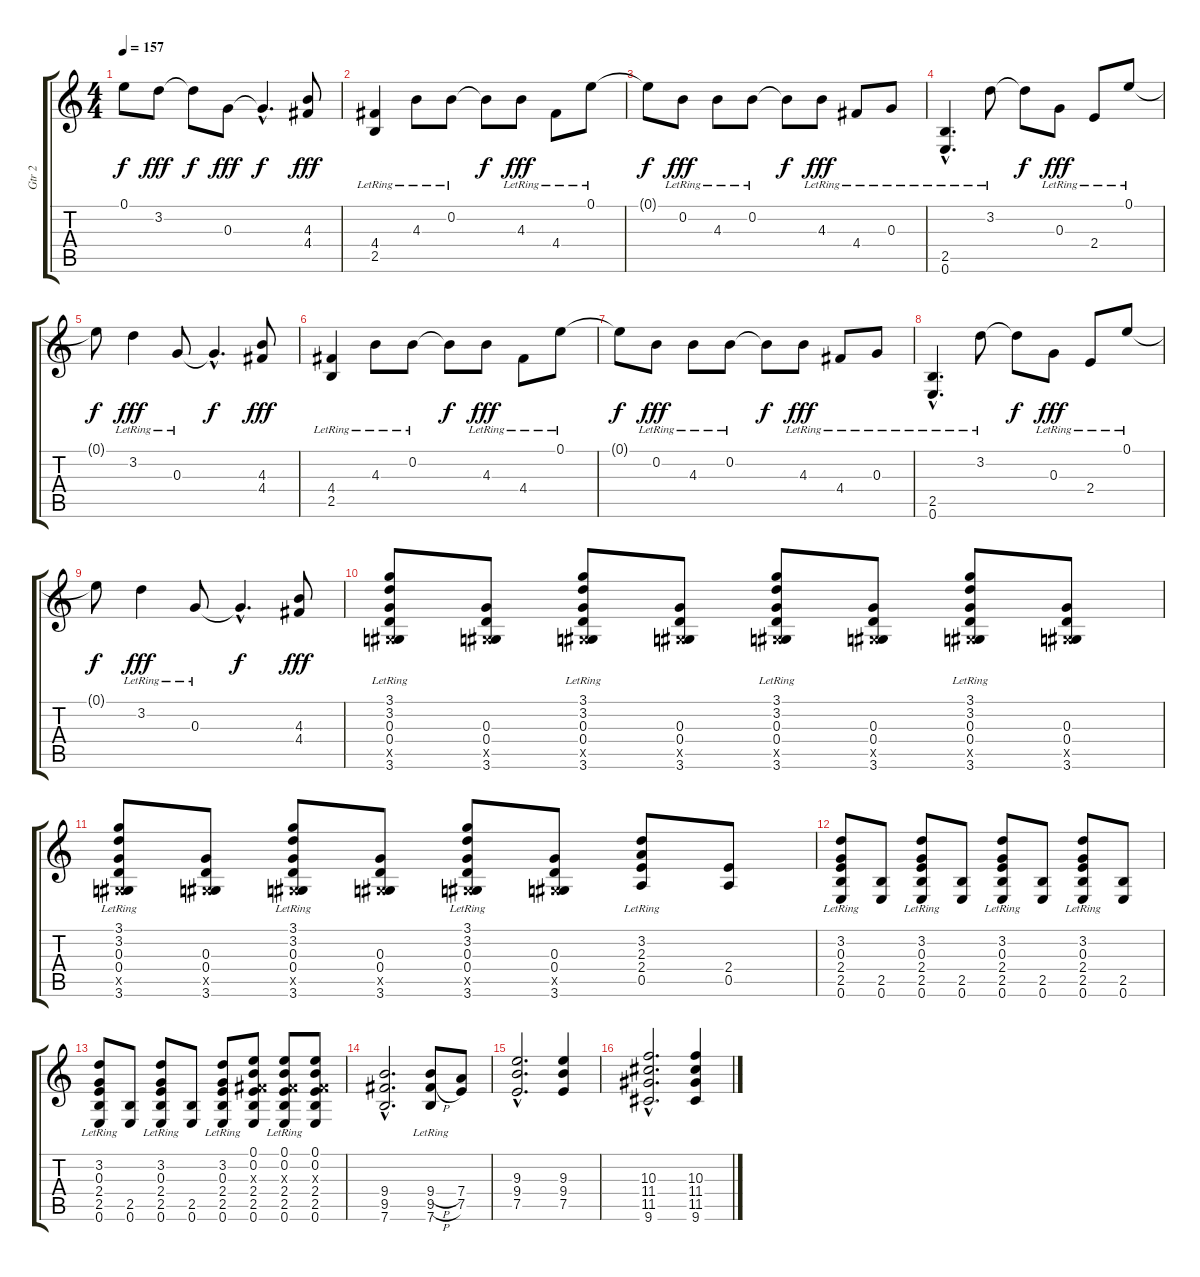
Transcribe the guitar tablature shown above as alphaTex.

\track ("Gtr 2" "Gtr 2") {instrument overdrivenguitar}
\staff {score tabs}
\tuning (E4 B3 G3 D3 A2 E2) {hide}
\ts (4 4)
\tempo 157
\clef g2
\ks c
0.1{t}.8{dy f} 3.2.8{dy fff} 3.2{t}.8{dy f} 0.3.8{dy fff} 0.3{hac t}.4{d dy f} (4.3 4.4).8{dy fff} |
(4.4{lr} 2.5{lr}).4 4.3{lr}.8 0.2{lr}.8 0.2{t}.8{dy f} 4.3{lr}.8{dy fff} 4.4{lr}.8 0.1{lr}.8 |
0.1{t}.8{dy f} 0.2{lr}.8{dy fff} 4.3{lr}.8 0.2{lr}.8 0.2{t}.8{dy f} 4.3{lr}.8{dy fff} 4.4{lr}.8 0.3{lr}.8 |
(2.5{hac lr} 0.6{hac lr}).4{d} 3.2{lr}.8 3.2{t}.8{dy f} 0.3{lr}.8{dy fff} 2.4{lr}.8 0.1{lr}.8 |
0.1{t}.8{dy f} 3.2{lr}.4{dy fff} 0.3{lr}.8 0.3{hac t}.4{d dy f} (4.3 4.4).8{dy fff} |
(4.4{lr} 2.5{lr}).4 4.3{lr}.8 0.2{lr}.8 0.2{t}.8{dy f} 4.3{lr}.8{dy fff} 4.4{lr}.8 0.1{lr}.8 |
0.1{t}.8{dy f} 0.2{lr}.8{dy fff} 4.3{lr}.8 0.2{lr}.8 0.2{t}.8{dy f} 4.3{lr}.8{dy fff} 4.4{lr}.8 0.3{lr}.8 |
(2.5{hac lr} 0.6{hac lr}).4{d} 3.2{lr}.8 3.2{t}.8{dy f} 0.3{lr}.8{dy fff} 2.4{lr}.8 0.1{lr}.8 |
0.1{t}.8{dy f} 3.2{lr}.4{dy fff} 0.3{lr}.8 0.3{hac t}.4{d dy f} (4.3 4.4).8{dy fff} |
(3.1{lr} 3.2{lr} 0.3 0.4 -1.5{x} 3.6).8{volume 8 balance 0 instrument distortionguitar} (0.3 0.4 -1.5{x} 3.6).8 (3.1{lr} 3.2{lr} 0.3 0.4 -1.5{x} 3.6).8 (0.3 0.4 -1.5{x} 3.6).8 (3.1{lr} 3.2{lr} 0.3 0.4 -1.5{x} 3.6).8 (0.3 0.4 -1.5{x} 3.6).8 (3.1{lr} 3.2{lr} 0.3 0.4 -1.5{x} 3.6).8 (0.3 0.4 -1.5{x} 3.6).8 |
(3.1{lr} 3.2{lr} 0.3 0.4 -1.5{x} 3.6).8 (0.3 0.4 -1.5{x} 3.6).8 (3.1{lr} 3.2{lr} 0.3 0.4 -1.5{x} 3.6).8 (0.3 0.4 -1.5{x} 3.6).8 (3.1{lr} 3.2{lr} 0.3 0.4 -1.5{x} 3.6).8 (0.3 0.4 -1.5{x} 3.6).8 (3.2{lr} 2.3 2.4 0.5).8 (2.4 0.5).8 |
(3.2{lr} 0.3{lr} 2.4{lr} 2.5 0.6).8 (2.5 0.6).8 (3.2{lr} 0.3{lr} 2.4{lr} 2.5 0.6).8 (2.5 0.6).8 (3.2{lr} 0.3{lr} 2.4{lr} 2.5 0.6).8 (2.5 0.6).8 (3.2{lr} 0.3{lr} 2.4{lr} 2.5 0.6).8 (2.5 0.6).8 |
(3.2{lr} 0.3{lr} 2.4{lr} 2.5 0.6).8 (2.5 0.6).8 (3.2{lr} 0.3{lr} 2.4{lr} 2.5 0.6).8 (2.5 0.6).8 (3.2{lr} 0.3{lr} 2.4{lr} 2.5 0.6).8 (0.1 0.2 -1.3{x} 2.4 2.5 0.6).8 (0.1 0.2{lr} -1.3{x} 2.4{lr} 2.5 0.6).8 (0.1 0.2 -1.3{x} 2.4 2.5 0.6).8 |
(9.4{hac} 9.5{hac} 7.6{hac}).2{d balance 8} (9.4{h} 9.5{h} 7.6{lr}).8 (7.4 7.5).8 |
(9.3{hac} 9.4{hac} 7.5{hac}).2{d} (9.3 9.4 7.5).4 |
(10.3{hac} 11.4{hac} 11.5{hac} 9.6{hac}).2{d} (10.3 11.4 11.5 9.6).4
